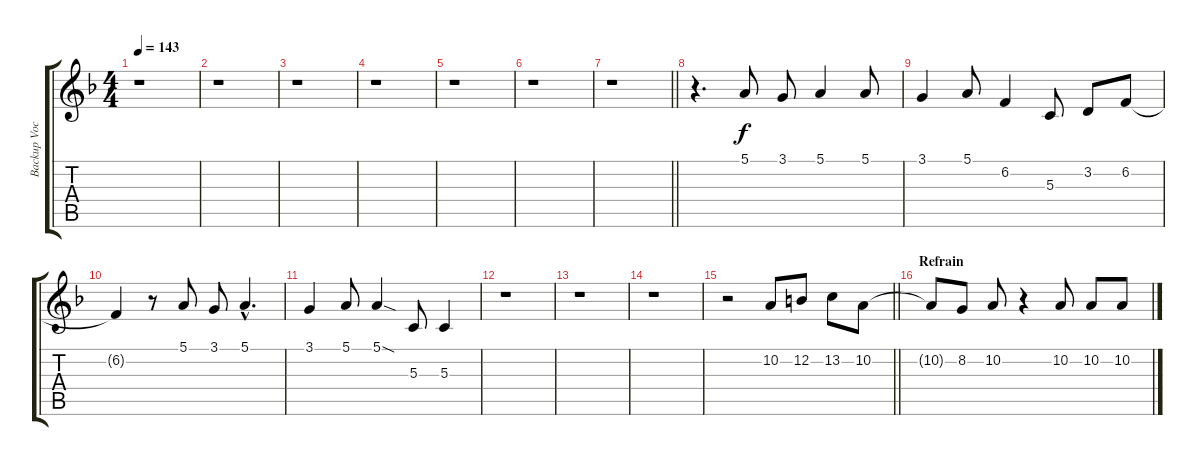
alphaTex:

\track ("Backup Vocals" "Backup Voc") {instrument synthvoice}
\staff {score tabs}
\tuning (E4 B3 G3 D3 A2 E2) {hide}
\ts (4 4)
\tempo 143
\clef g2
\ks f
r.1{dy f} |
r.1 |
r.1 |
r.1 |
r.1 |
r.1 |
\barLineRight lightlight
r.1 |
r.4{d} 5.1.8 3.1.8 5.1.4 5.1.8 |
3.1.4 5.1.8 6.2.4 5.3.8 3.2.8 6.2.8 |
6.2{t}.4 r.8 5.1.8 3.1.8 5.1{hac}.4{d} |
3.1.4 5.1.8 5.1{sod}.4 5.3.8 5.3.4 |
r.1 |
r.1 |
r.1 |
\barLineRight lightlight
r.2 10.2.8 12.2.8 13.2.8 10.2.8 |
\section ("" "Refrain")
10.2{t}.8 8.2.8 10.2.8 r.4 10.2.8 10.2.8 10.2.8
